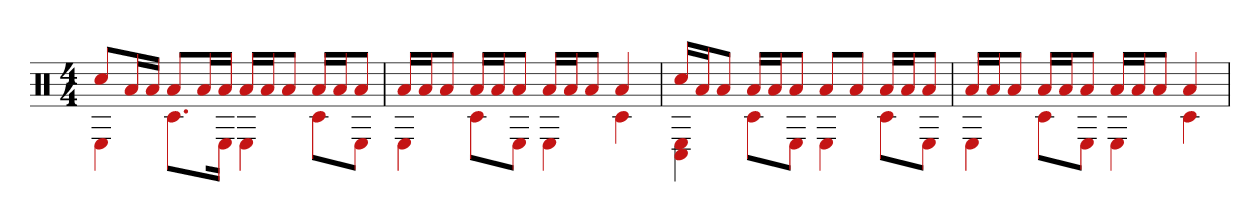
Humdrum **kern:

**kern
*part1
*staff1
*clefX
*k[]
*M4/4
=1
*^
8cc#L	4E
16aL	.
16aJJ	.
8aL	8.c#L
16aL	.
16aJJ	16EJk
16aLL	4E
16aJ	.
8aJ	.
16aLL	8c#L
16aJ	.
8aJ	8EJ
=2	=2
16aLL	4E
16aJ	.
8aJ	.
16aLL	8c#L
16aJ	.
8aJ	8EJ
16aLL	4E
16aJ	.
8aJ	.
4a	4c#
=3	=3
16cc#LL	4C# 4E
16aJ	.
8aJ	.
16aLL	8c#L
16aJ	.
8aJ	8EJ
8aL	4E
8aJ	.
16aLL	8c#L
16aJ	.
8aJ	8EJ
=4	=4
16aLL	4E
16aJ	.
8aJ	.
16aLL	8c#L
16aJ	.
8aJ	8EJ
16aLL	4E
16aJ	.
8aJ	.
4a	4c#
*v	*v
=
*-
